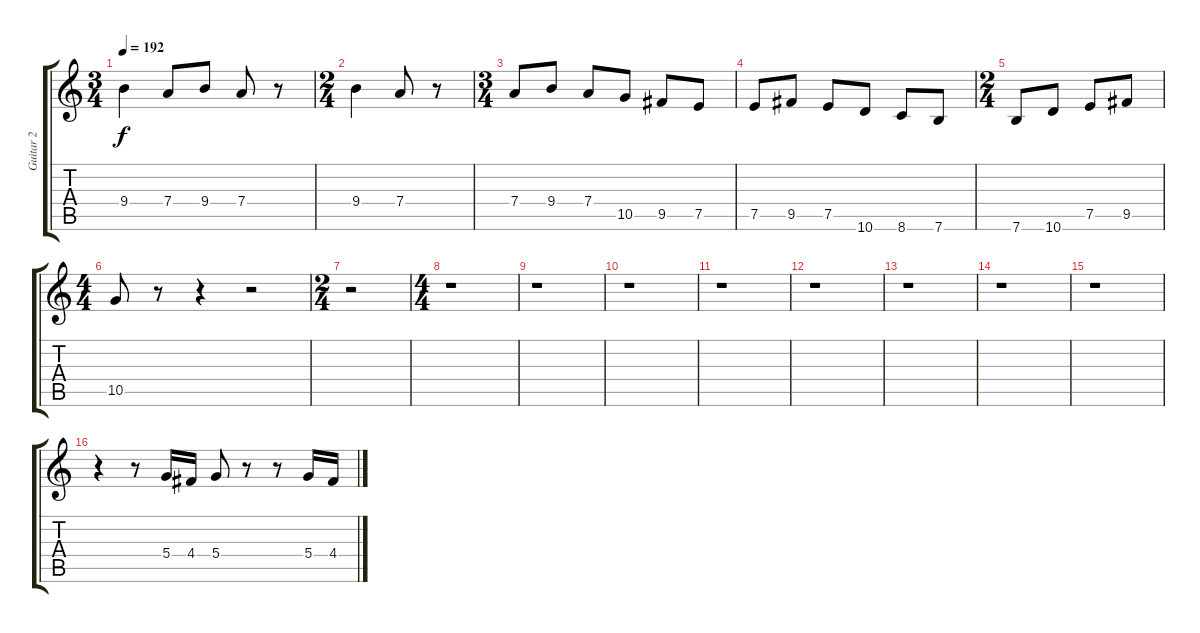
\track ("Guitar 2" "Guitar 2") {instrument distortionguitar}
\staff {score tabs}
\tuning (E4 B3 G3 D3 A2 E2) {hide}
\ts (3 4)
\tempo 192
\clef g2
\ks c
9.4.4{dy f} 7.4.8 9.4.8 7.4.8 r.8 |
\ts (2 4)
9.4.4 7.4.8 r.8 |
\ts (3 4)
7.4.8 9.4.8 7.4.8 10.5.8 9.5.8 7.5.8 |
7.5.8 9.5.8 7.5.8 10.6.8 8.6.8 7.6.8 |
\ts (2 4)
7.6.8 10.6.8 7.5.8 9.5.8 |
\ts (4 4)
10.5.8 r.8 r.4 r.2 |
\ts (2 4)
r.2 |
\ts (4 4)
r.1 |
r.1 |
r.1 |
r.1 |
r.1 |
r.1 |
r.1 |
r.1 |
r.4 r.8 5.4.16 4.4.16 5.4.8 r.8 r.8 5.4.16 4.4.16
